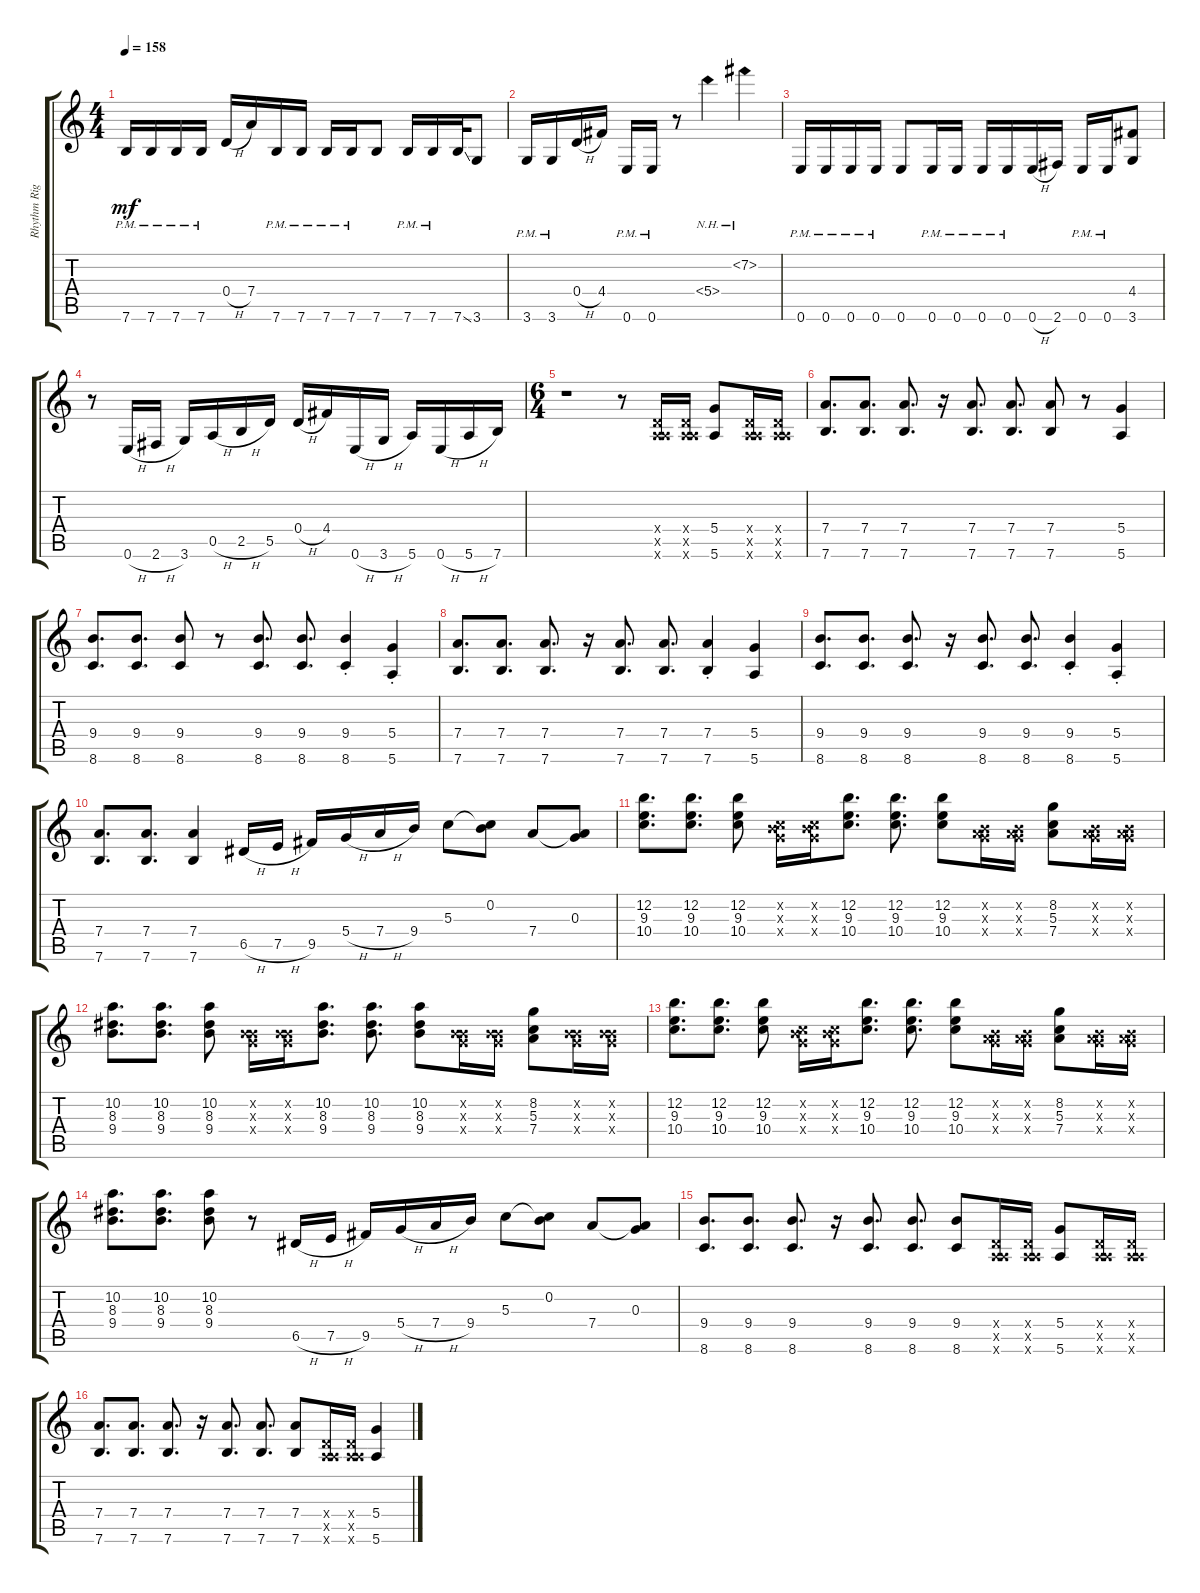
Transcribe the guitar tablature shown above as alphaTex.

\track ("Rhythm Right" "Rhythm Rig") {instrument overdrivenguitar}
\staff {score tabs}
\tuning (E4 B3 G3 D3 A2 E2) {hide}
\ts (4 4)
\tempo 158
\clef g2
\ks c
7.6{pm}.16{dy mf} 7.6{pm}.16 7.6{pm}.16 7.6{pm}.16 0.4{h}.16 7.4.16 7.6{pm}.16 7.6{pm}.16 7.6{pm}.16 7.6{pm}.16 7.6.8 7.6{pm}.16 7.6{pm}.16 7.6{ss}.32 3.6.8 |
3.6{pm}.16 3.6{pm}.16 0.4{h}.16 4.4.16 0.6{pm}.16 0.6{pm}.16 r.8 5.4{nh}.4 7.2{nh}.4 |
0.6{pm}.16 0.6{pm}.16 0.6{pm}.16 0.6{pm}.16 0.6.8 0.6{pm}.16 0.6{pm}.16 0.6{pm}.16 0.6{pm}.16 0.6{h}.16 2.6.16 0.6{pm}.16 0.6{pm}.16 (4.4 3.6).8 |
r.8 0.6{h}.16 2.6{h}.16 3.6.16 0.5{h}.16 2.5{h}.16 5.5.16 0.4{h}.16 4.4.16 0.6{h}.16 3.6{h}.16 5.6.16 0.6{h}.16 5.6{h}.16 7.6.16 |
\ts (6 4)
r.1 r.8 (0.4{x} 0.5{x} 5.6{x}).16 (0.4{x} 0.5{x} 5.6{x}).16 (5.4 5.6).8 (0.4{x} 0.5{x} 5.6{x}).16 (0.4{x} 0.5{x} 5.6{x}).16 |
(7.4 7.6).8{d} (7.4 7.6).8{d} (7.4 7.6).8{d} r.16 (7.4 7.6).8{d} (7.4 7.6).8{d} (7.4 7.6).8 r.8 (5.4 5.6).4 |
(9.4 8.6).8{d} (9.4 8.6).8{d} (9.4 8.6).8 r.8 (9.4 8.6).8{d} (9.4 8.6).8{d} (9.4{st} 8.6{st}).4 (5.4{st} 5.6{st}).4 |
(7.4 7.6).8{d} (7.4 7.6).8{d} (7.4 7.6).8{d} r.16 (7.4 7.6).8{d} (7.4 7.6).8{d} (7.4{st} 7.6{st}).4 (5.4 5.6).4 |
(9.4 8.6).8{d} (9.4 8.6).8{d} (9.4 8.6).8{d} r.16 (9.4 8.6).8{d} (9.4 8.6).8{d} (9.4{st} 8.6{st}).4 (5.4{st} 5.6{st}).4 |
(7.4 7.6).8{d} (7.4 7.6).8{d} (7.4 7.6).4 6.5{h}.16 7.5{h}.16 9.5.16 5.4{h}.16 7.4{h}.16 9.4.16 5.3.8 (0.2 5.3{t}).8 7.4.8 (0.3 7.4{t}).8 |
(12.2 9.3 10.4).8{d} (12.2 9.3 10.4).8{d} (12.2 9.3 10.4).8 (0.2{x} 0.3{x} 10.4{x}).16 (0.2{x} 0.3{x} 10.4{x}).16 (12.2 9.3 10.4).8{d} (12.2 9.3 10.4).8{d} (12.2 9.3 10.4).8 (0.2{x} 0.3{x} 7.4{x}).16 (0.2{x} 0.3{x} 7.4{x}).16 (8.2 5.3 7.4).8 (0.2{x} 0.3{x} 7.4{x}).16 (0.2{x} 0.3{x} 7.4{x}).16 |
(10.2 8.3 9.4).8{d} (10.2 8.3 9.4).8{d} (10.2 8.3 9.4).8 (0.2{x} 0.3{x} 9.4{x}).16 (0.2{x} 0.3{x} 9.4{x}).16 (10.2 8.3 9.4).8{d} (10.2 8.3 9.4).8{d} (10.2 8.3 9.4).8 (0.2{x} 0.3{x} 9.4{x}).16 (0.2{x} 0.3{x} 9.4{x}).16 (8.2 5.3 7.4).8 (0.2{x} 0.3{x} 9.4{x}).16 (0.2{x} 0.3{x} 9.4{x}).16 |
(12.2 9.3 10.4).8{d} (12.2 9.3 10.4).8{d} (12.2 9.3 10.4).8 (0.2{x} 0.3{x} 10.4{x}).16 (0.2{x} 0.3{x} 10.4{x}).16 (12.2 9.3 10.4).8{d} (12.2 9.3 10.4).8{d} (12.2 9.3 10.4).8 (0.2{x} 0.3{x} 7.4{x}).16 (0.2{x} 0.3{x} 7.4{x}).16 (8.2 5.3 7.4).8 (0.2{x} 0.3{x} 7.4{x}).16 (0.2{x} 0.3{x} 7.4{x}).16 |
(10.2 8.3 9.4).8{d} (10.2 8.3 9.4).8{d} (10.2 8.3 9.4).8 r.8 6.5{h}.16 7.5{h}.16 9.5.16 5.4{h}.16 7.4{h}.16 9.4.16 5.3.8 (0.2 5.3{t}).8 7.4.8 (0.3 7.4{t}).8 |
(9.4 8.6).8{d} (9.4 8.6).8{d} (9.4 8.6).8{d} r.16 (9.4 8.6).8{d} (9.4 8.6).8{d} (9.4 8.6).8 (0.4{x} 0.5{x} 5.6{x}).16 (0.4{x} 0.5{x} 5.6{x}).16 (5.4 5.6).8 (0.4{x} 0.5{x} 5.6{x}).16 (0.4{x} 0.5{x} 5.6{x}).16 |
(7.4 7.6).8{d} (7.4 7.6).8{d} (7.4 7.6).8{d} r.16 (7.4 7.6).8{d} (7.4 7.6).8{d} (7.4 7.6).8 (0.4{x} 0.5{x} 5.6{x}).16 (0.4{x} 0.5{x} 5.6{x}).16 (5.4 5.6).4
